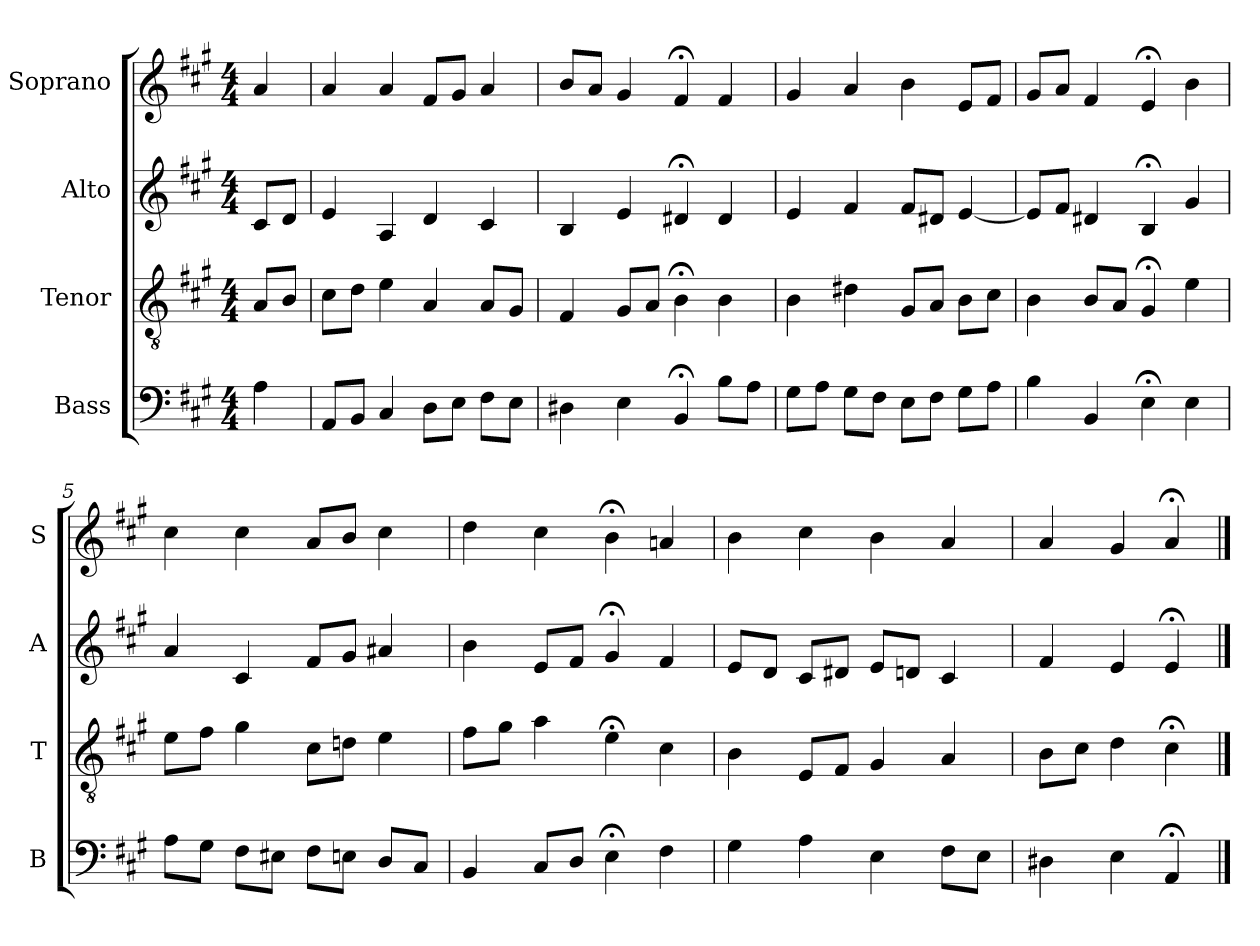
**kern	**kern	**kern	**kern
*part4	*part3	*part2	*part1
*staff4	*staff3	*staff2	*staff1
*I"Bass	*I"Tenor	*I"Alto	*I"Soprano
*I'B	*I'T	*I'A	*I'S
*clefF4	*clefGv2	*clefG2	*clefG2
*k[f#c#g#]	*k[f#c#g#]	*k[f#c#g#]	*k[f#c#g#]
*A:	*A:	*A:	*A:
*M4/4	*M4/4	*M4/4	*M4/4
*MM100	*MM100	*MM100	*MM100
=	=	=	=
4A	8AL	8c#L	4a
.	8BJ	8dJ	.
=1	=1	=1	=1
8AAL	8c#L	4e	4a
8BBJ	8dJ	.	.
4C#	4e	4A	4a
8DL	4A	4d	8f#L
8EJ	.	.	8g#J
8F#L	8AL	4c#	4a
8EJ	8G#J	.	.
=2	=2	=2	=2
4D#X	4F#	4B	8bL
.	.	.	8aJ
4E	8G#L	4e	4g#
.	8AJ	.	.
4BB;<	4B;<	4d#X;<	4f#;<
8BL	4B	4d#	4f#
8AJ	.	.	.
=3	=3	=3	=3
8G#L	4B	4e	4g#
8AJ	.	.	.
8G#L	4d#X	4f#	4a
8F#J	.	.	.
8EL	8G#L	8f#L	4b
8F#J	8AJ	8d#XJ	.
8G#L	8BL	[4e	8eL
8AJ	8c#J	.	8f#J
=4	=4	=4	=4
4B	4B	8eL]	8g#L
.	.	8f#J	8aJ
4BB	8BL	4d#X	4f#
.	8AJ	.	.
4E;<	4G#;<	4B;<	4e;<
4E	4e	4g#	4b
=5	=5	=5	=5
8AL	8eL	4a	4cc#
8G#J	8f#J	.	.
8F#L	4g#	4c#	4cc#
8E#XJ	.	.	.
8F#L	8c#L	8f#L	8aL
8EnJ	8dnJ	8g#J	8bJ
8DL	4e	4a#X	4cc#
8C#J	.	.	.
=6	=6	=6	=6
4BB	8f#L	4b	4dd
.	8g#J	.	.
8C#L	4a	8eL	4cc#
8DJ	.	8f#J	.
4E;<	4e;<	4g#;<	4b;<
4F#	4c#	4f#	4an
=7	=7	=7	=7
4G#	4B	8eL	4b
.	.	8dJ	.
4A	8EL	8c#L	4cc#
.	8F#J	8d#XJ	.
4E	4G#	8eL	4b
.	.	8dnJ	.
8F#L	4A	4c#	4a
8EJ	.	.	.
=8	=8	=8	=8
4D#X	8BL	4f#	4a
.	8c#J	.	.
4E	4d	4e	4g#
4AA;<	4c#;<	4e;<	4a;<
==	==	==	==
*-	*-	*-	*-
